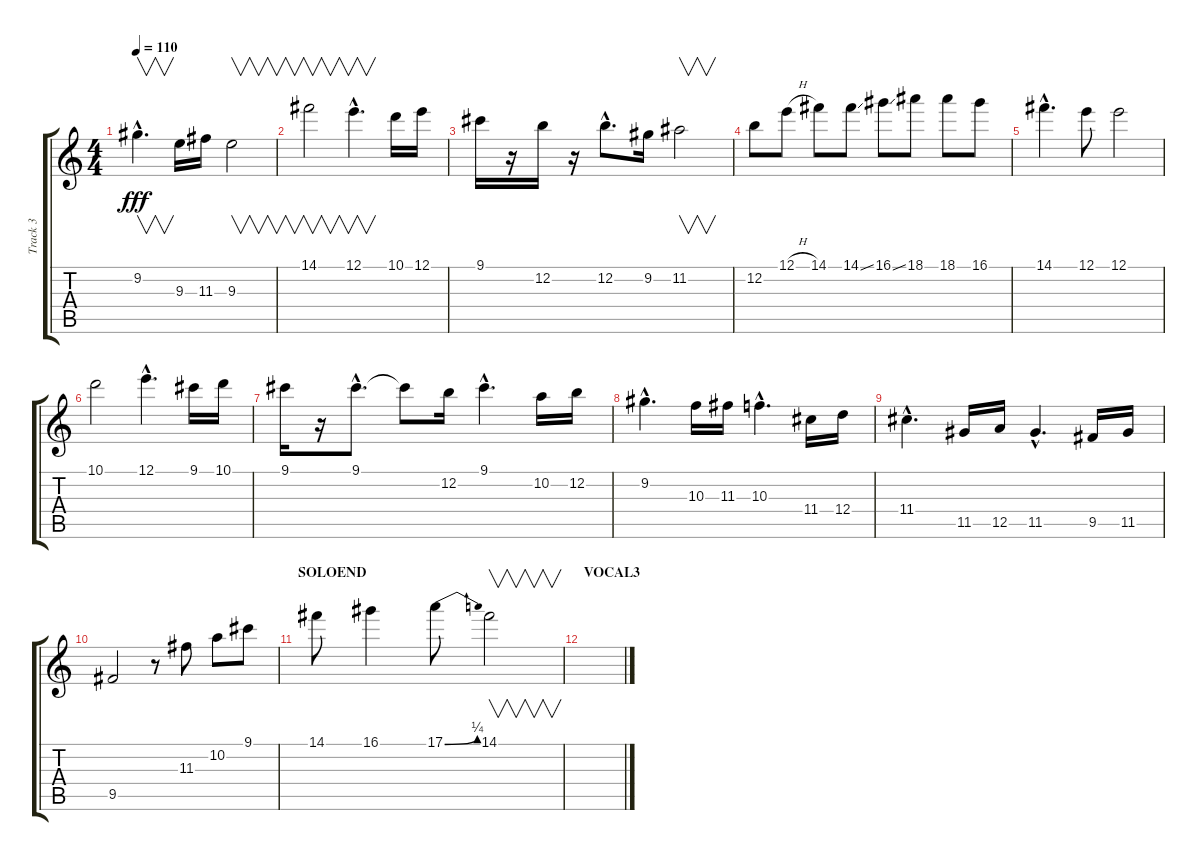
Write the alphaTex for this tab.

\track ("Track 3" "Track 3") {instrument distortionguitar}
\staff {score tabs}
\tuning (E4 B3 G3 D3 A2 E2) {hide}
\ts (4 4)
\tempo 110
\clef g2
\ks c
9.2{hac}.4{v d dy fff} 9.3.16 11.3.16 9.3.2{v} |
14.1.2{v} 12.1{hac}.4{v d} 10.1.16 12.1.16 |
9.1.16 r.16 12.2.16 r.16 12.2{hac}.8{d} 9.2.16 11.2.2{v} |
12.2.8 12.1{h}.8 14.1.8 14.1{ss}.8 16.1{ss}.8 18.1.8 18.1.8 16.1.8 |
14.1{hac}.4{d} 12.1.8 12.1.2 |
10.1.2 12.1{hac}.4{d} 9.1.16 10.1.16 |
9.1.16 r.16 9.1{hac}.8{d} 9.1{t}.8 12.2.16 9.1{hac}.4{d} 10.2.16 12.2.16 |
9.2{hac}.4{d} 10.3.16 11.3.16 10.3{hac}.4{d} 11.4.16 12.4.16 |
11.4{hac}.4{d} 11.5.16 12.5.16 11.5{hac}.4{d} 9.5.16 11.5.16 |
9.5.2 r.8 11.3.8 10.2.8 9.1.8 |
\section ("" "SOLOEND")
14.1.8 16.1.4 17.1{be (bend 0 0 60 1)}.8 14.1.2{v} |
\section ("" "VOCAL3")
